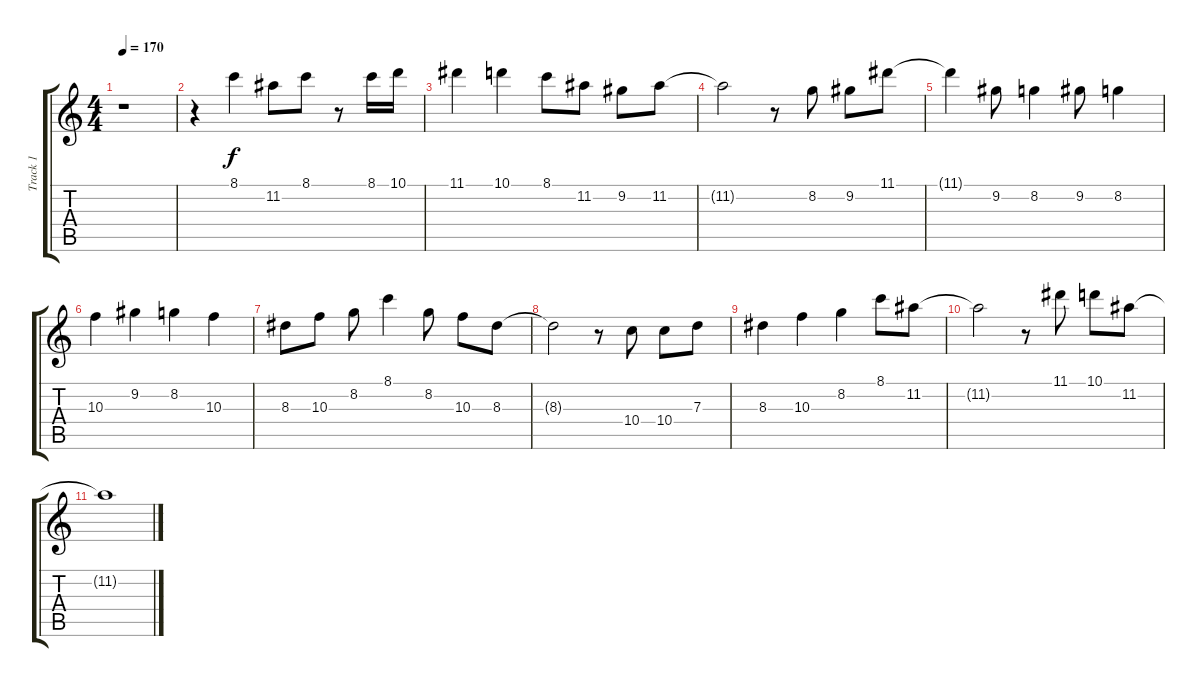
\track ("Track 1" "Track 1") {instrument overdrivenguitar}
\staff {score tabs}
\tuning (E4 B3 G3 D3 A2 E2) {hide}
\ts (4 4)
\tempo 170
\clef g2
\ks c
r.1{dy f instrument overdrivenguitar} |
r.4 8.1.4 11.2.8 8.1.8 r.8 8.1.16 10.1.16 |
11.1.4 10.1.4 8.1.8 11.2.8 9.2.8 11.2.8 |
11.2{t}.2 r.8 8.2.8 9.2.8 11.1.8 |
11.1{t}.4 9.2.8 8.2.4 9.2.8 8.2.4 |
10.3.4 9.2.4 8.2.4 10.3.4 |
8.3.8 10.3.8 8.2.8 8.1.4 8.2.8 10.3.8 8.3.8 |
8.3{t}.2 r.8 10.4.8 10.4.8 7.3.8 |
8.3.4 10.3.4 8.2.4 8.1.8 11.2.8 |
11.2{t}.2 r.8 11.1.8 10.1.8 11.2.8 |
11.2{t}.1
